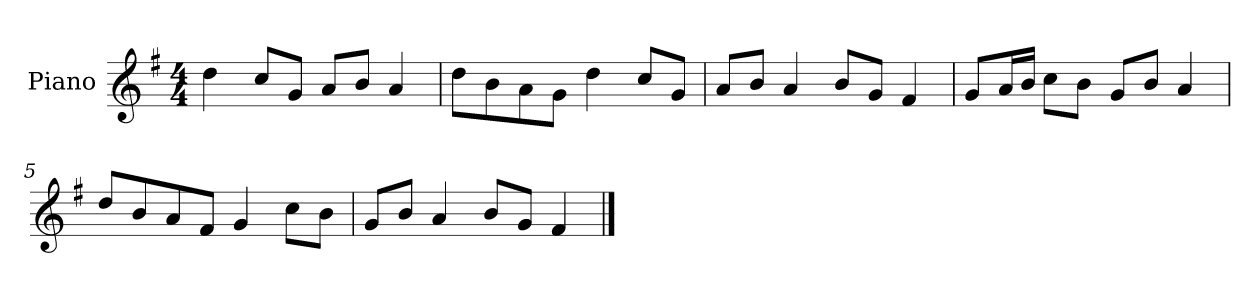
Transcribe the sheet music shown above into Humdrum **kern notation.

**kern
*part1
*staff1
*I"Piano
*I'P-no
*clefG2
*k[f#]
*M4/4
*MM90
=1
4dd\
8cc/L
8g/J
8a/L
8b/J
4a/
=2
8dd\L
8b\
8a\
8g\J
4dd\
8cc/L
8g/J
=3
8a/L
8b/J
4a/
8b/L
8g/J
4f#/
=4
8g/L
16a/L
16b/JJ
8cc\L
8b\J
8g/L
8b/J
4a/
=5
8dd/L
8b/
8a/
8f#/J
4g/
8cc\L
8b\J
!!LO:LB:g=z
=6
8g/L
8b/J
4a/
8b/L
8g/J
4f#/
==
*-
